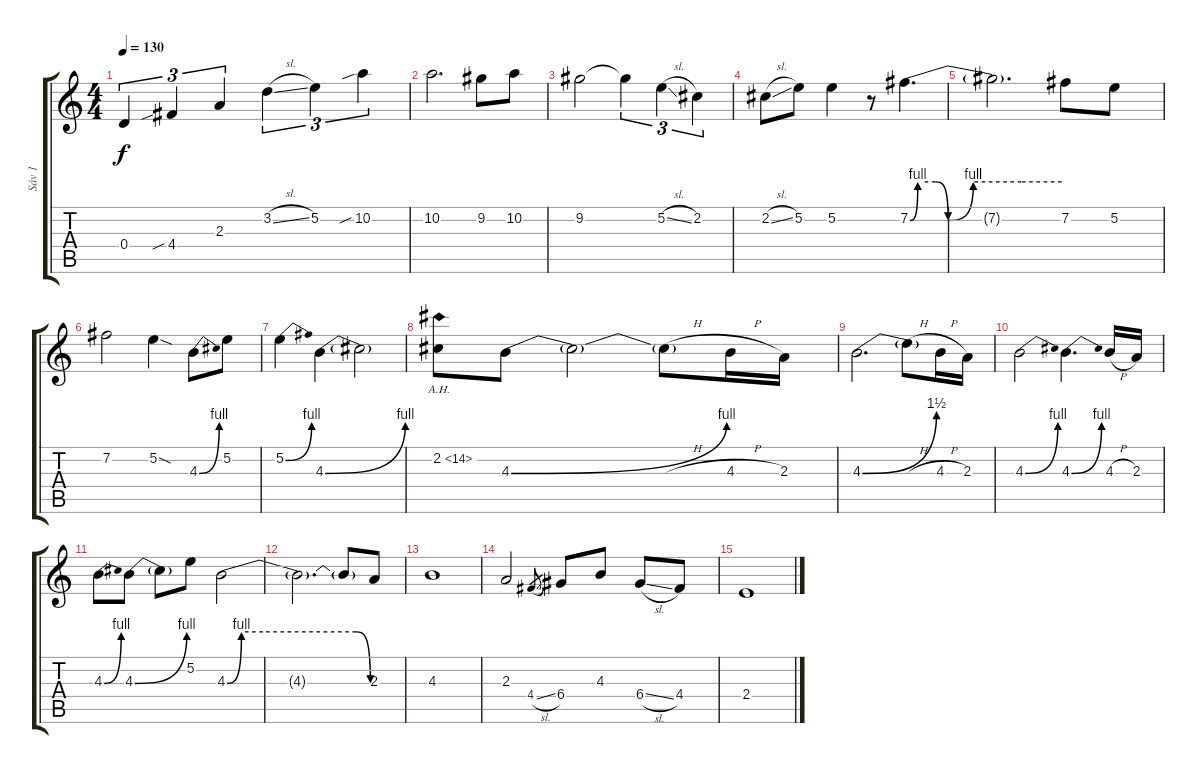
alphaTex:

\track ("Sáv 1" "Sáv 1") {instrument distortionguitar}
\staff {score tabs}
\tuning (E4 B3 G3 D3 A2 E2) {hide}
\ts (4 4)
\tempo 130
\clef g2
\ks c
0.4.4{tu (3 2) dy f} 4.4{sib}.4{tu (3 2)} 2.3.4{tu (3 2)} 3.2{sl}.4{tu (3 2)} 5.2.4{tu (3 2)} 10.2{sib}.4{tu (3 2)} |
10.2.2{d} 9.2.8 10.2.8 |
9.2.2 9.2{t}.4{tu (3 2)} 5.2{sl}.4{tu (3 2)} 2.2.4{tu (3 2)} |
2.2{sl}.8 5.2.8 5.2.4 r.8 7.2{be (custom 0 0 3 4 10 4 15 0 25 4 44 4 60 4)}.4{d} |
7.2{t}.2{d} 7.2.8 5.2.8 |
7.2.2 5.2{sod}.4 4.3{be (bend 0 0 60 4)}.8 5.2.8 |
5.2{be (bend 0 0 60 4)}.4 4.3{be (bend 0 0 60 4)}.4 4.3{t}.2 |
2.2{ah 12}.8 4.3{be (bend 0 0 60 4)}.8 4.3{t}.2 4.3{h t}.8 4.3{h}.16 2.3.16 |
4.3{be (bend 0 0 60 6)}.2{d} 4.3{h t}.8 4.3{h}.16 2.3.16 |
4.3{be (bend 0 0 60 4)}.2 4.3{be (bend 0 0 60 4)}.4{d} 4.3{h}.16 2.3.16 |
4.3{be (bend 0 0 60 4)}.8 4.3{be (bend 0 0 60 4)}.8 4.3{t}.8 5.2.8 4.3{be (custom 0 0 6 4 15 4 54 4 60 0)}.2 |
4.3{t}.2{d} 4.3{t}.8 2.3.8 |
4.3.1 |
2.3.2 4.4{sl}.8{gr} 6.4.8 4.3.8 6.4{sl}.8 4.4.8 |
2.4.1
